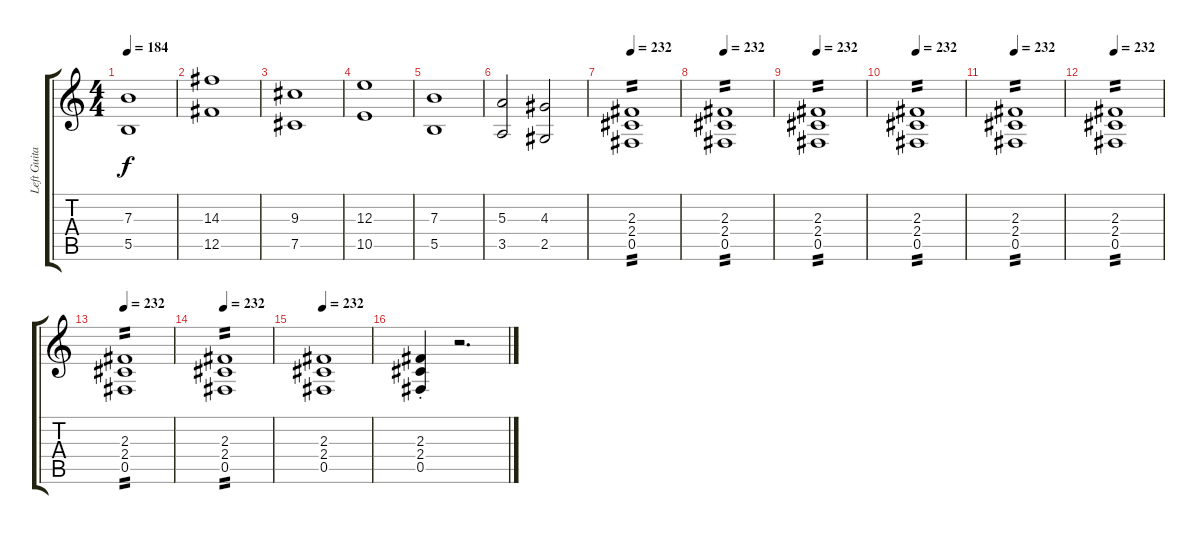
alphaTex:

\track ("Left Guitar" "Left Guita") {instrument distortionguitar}
\staff {score tabs}
\tuning (Db4 Ab3 E3 B2 Gb2 B1) {hide}
\ts (4 4)
\tempo 184
\clef g2
\ks c
(7.3 5.5).1{dy f} |
(14.3 12.5).1 |
(9.3 7.5).1 |
(12.3 10.5).1 |
(7.3 5.5).1 |
(5.3 3.5).2 (4.3 2.5).2 |
\tempo 232
(2.3 2.4 0.5).1{tp 2} |
\tempo 232
(2.3 2.4 0.5).1{tp 2} |
\tempo 232
(2.3 2.4 0.5).1{tp 2} |
\tempo 232
(2.3 2.4 0.5).1{tp 2} |
\tempo 232
(2.3 2.4 0.5).1{tp 2} |
\tempo 232
(2.3 2.4 0.5).1{tp 2} |
\tempo 232
(2.3 2.4 0.5).1{tp 2} |
\tempo 232
(2.3 2.4 0.5).1{tp 2} |
\tempo 232
(2.3 2.4 0.5).1 |
(2.3{st} 2.4{st} 0.5{st}).4 r.2{d}
